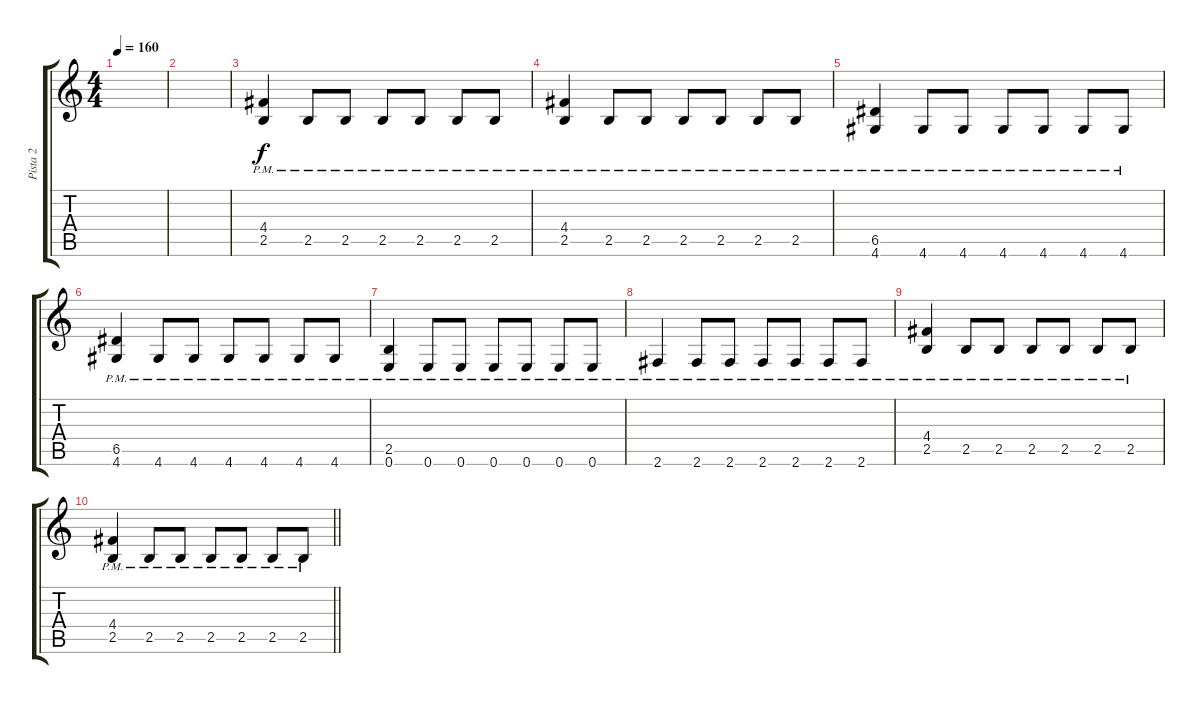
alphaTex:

\track ("Pista 2" "Pista 2") {instrument distortionguitar}
\staff {score tabs}
\tuning (E4 B3 G3 D3 A2 E2) {hide}
\ts (4 4)
\tempo 160
\clef g2
\ks c
|
|
(4.4{pm} 2.5{pm}).4 2.5{pm}.8 2.5{pm}.8 2.5{pm}.8 2.5{pm}.8 2.5{pm}.8 2.5{pm}.8 |
(4.4{pm} 2.5{pm}).4 2.5{pm}.8 2.5{pm}.8 2.5{pm}.8 2.5{pm}.8 2.5{pm}.8 2.5{pm}.8 |
(6.5{pm} 4.6{pm}).4 4.6{pm}.8 4.6{pm}.8 4.6{pm}.8 4.6{pm}.8 4.6{pm}.8 4.6{pm}.8 |
(6.5{pm} 4.6{pm}).4 4.6{pm}.8 4.6{pm}.8 4.6{pm}.8 4.6{pm}.8 4.6{pm}.8 4.6{pm}.8 |
(2.5{pm} 0.6{pm}).4 0.6{pm}.8 0.6{pm}.8 0.6{pm}.8 0.6{pm}.8 0.6{pm}.8 0.6{pm}.8 |
2.6{pm}.4 2.6{pm}.8 2.6{pm}.8 2.6{pm}.8 2.6{pm}.8 2.6{pm}.8 2.6{pm}.8 |
(4.4{pm} 2.5{pm}).4 2.5{pm}.8 2.5{pm}.8 2.5{pm}.8 2.5{pm}.8 2.5{pm}.8 2.5{pm}.8 |
\barLineRight lightlight
(4.4{pm} 2.5{pm}).4 2.5{pm}.8 2.5{pm}.8 2.5{pm}.8 2.5{pm}.8 2.5{pm}.8 2.5{pm}.8
